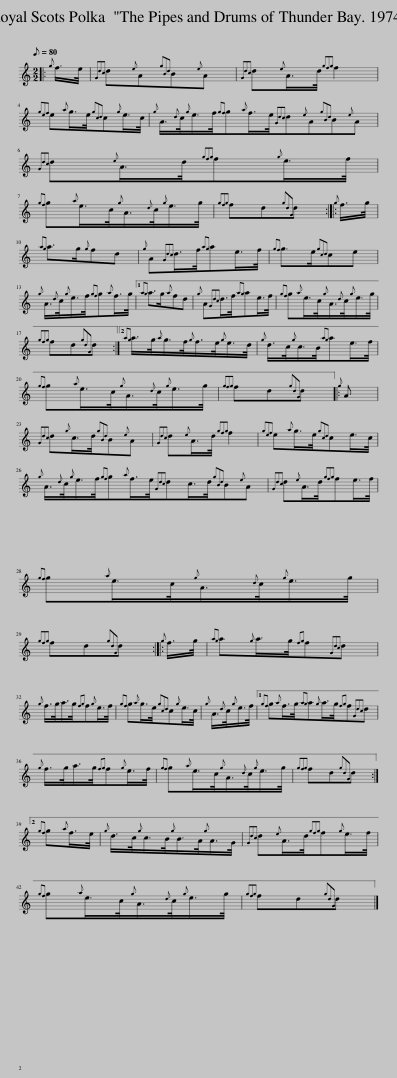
X:1
L:1/8
Q:1/8=80
M:2/2
I:linebreak $
K:C
V:1 treble
V:1
|:{g} f/>e/ |{Gdc} d{e}A{gBd}B{e}A |{Gdc} d{e}A/>d/{gfg} f2 |${gef} e{a}g/>e/{gcd}c{g}e/>c/ |{g} A3/4{d}c/4{g}e/>f/{gf}g{a}f/>e/{Gdc}d{e}A{gBd}B{e}A |$ %5
{Gdc} d{e}A/>d/{gfg}f{g}e/>f/ |${gf} g{a}e/>c/{g}A3/4{d}c/4{g}e/>g/ |{gfg} fd{gdG}d ::{g} f/>g/ |${ag} a>g{g}fd | %10
{g} A{Gdc}d/>f/{ag}ae/>f/ |{gf} g>e{gcd}ce |${g} A3/4{d}c/4{g}e/>f/{gf}g{a}f/>g/ |1{ag} a>g{a}fd |{g} A{Gdc}d/>f/{ag}ae/>f/ | %15
{gf} g{a}e/>c/{g}A3/4{d}c/4{g}e/>g/ |${gfg} fd{gdG}d :|2{ag} a/>g/{a}g/>f/{g}f/>e/{g}e/>d/ |{g} d/>c/{g}c/>B/{ag}ae/>f/ |${gf} g{a}e/>c/{g}A3/4{d}c/4{g}e/>g/ | %20
{gfg} fd{gdG}d |:{g} A |${Gdc} d{g}c/>d/{gBd}B{e}A |{Gdc} d{e}A/>d/{gfg} f2 |{gef} e{a}g/>e/{gcd}ce/>c/ |$ %25
{g} A3/4{d}c/4{g}e/>f/{gf}g{a}f/>e/{Gdc}dc/>d/{gBd}B{e}A |{Gdc} d{e}A/>d/{gfg}fe/>f/ |${gf} g{a}e/>c/{g}A3/4{d}c/4{g}e/>g/ |${gfg} fd{gdG}d ::{g} f/>g/ | %30
{ag} a{g}a/>g/{fg}f{Gdc}d |${g} f/>g/a/>g/{fg}f{g}e/>f/ |{gf} g{a}g/>e/{gcd}c{g}e/>c/ |{g} A3/4{d}c/4{g}e/>f/ |1{gf} g{a}f/>g/{ag}a{g}a/>g/{fg}f{Gdc}d |$ %35
{g} f/>g/a/>g/{fg}f{g}e/>f/ |{gf} g{a}e/>c/{g}A3/4{d}c/4{g}e/>g/ |{gfg} fd{gdG}d :|2${gf} g{a}f/>e/ |{g} d/>c/{g}c/>B/{g}B/>A/{g}A/>G/ | %40
{Gdc} d{e}A/>d/{gfg}f{g}e/>f/ |${gf} g{a}e/>c/{g}A3/4{d}c/4{g}e/>g/ |{gfg} fd{gdG}d |] %43
